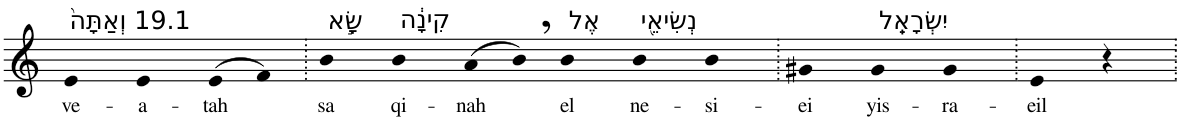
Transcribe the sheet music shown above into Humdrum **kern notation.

**kern	**text
*part1	*part1
*staff1	*staff1
*I"Piano	*
*I'Pno	*
*clefG2	*
*k[]	*
=1	=1
!LO:TX:a:t=19.1 וְאַתָּה֙	!
!	!LO:LY:b
4e	ve-
!	!LO:LY:b
4e	-a-
!	!LO:LY:b
(>8e	-tah
8f)	.
=2.	=2.
!LO:TX:a:t=שָׂ֣א	!
!	!LO:LY:b
4b	sa
!LO:TX:a:t=קִינָ֔ה	!
!	!LO:LY:b
4b	qi-
!	!LO:LY:b
(>8a	-nah
8b,)	.
!LO:TX:a:t=אֶל	!
!	!LO:LY:b
4b	el
!LO:TX:a:t=נְשִׂיאֵ֖י	!
!	!LO:LY:b
4b	ne-
!	!LO:LY:b
4b	-si-
=3.	=3.
!	!LO:LY:b
4g#X	-ei
!LO:TX:a:t=יִשְׂרָאֵֽל	!
!	!LO:LY:b
4g#	yis-
!	!LO:LY:b
4g#	-ra-
=4.	=4.
!	!LO:LY:b
4e	-eil
4r	.
=.	=.
*-	*-
